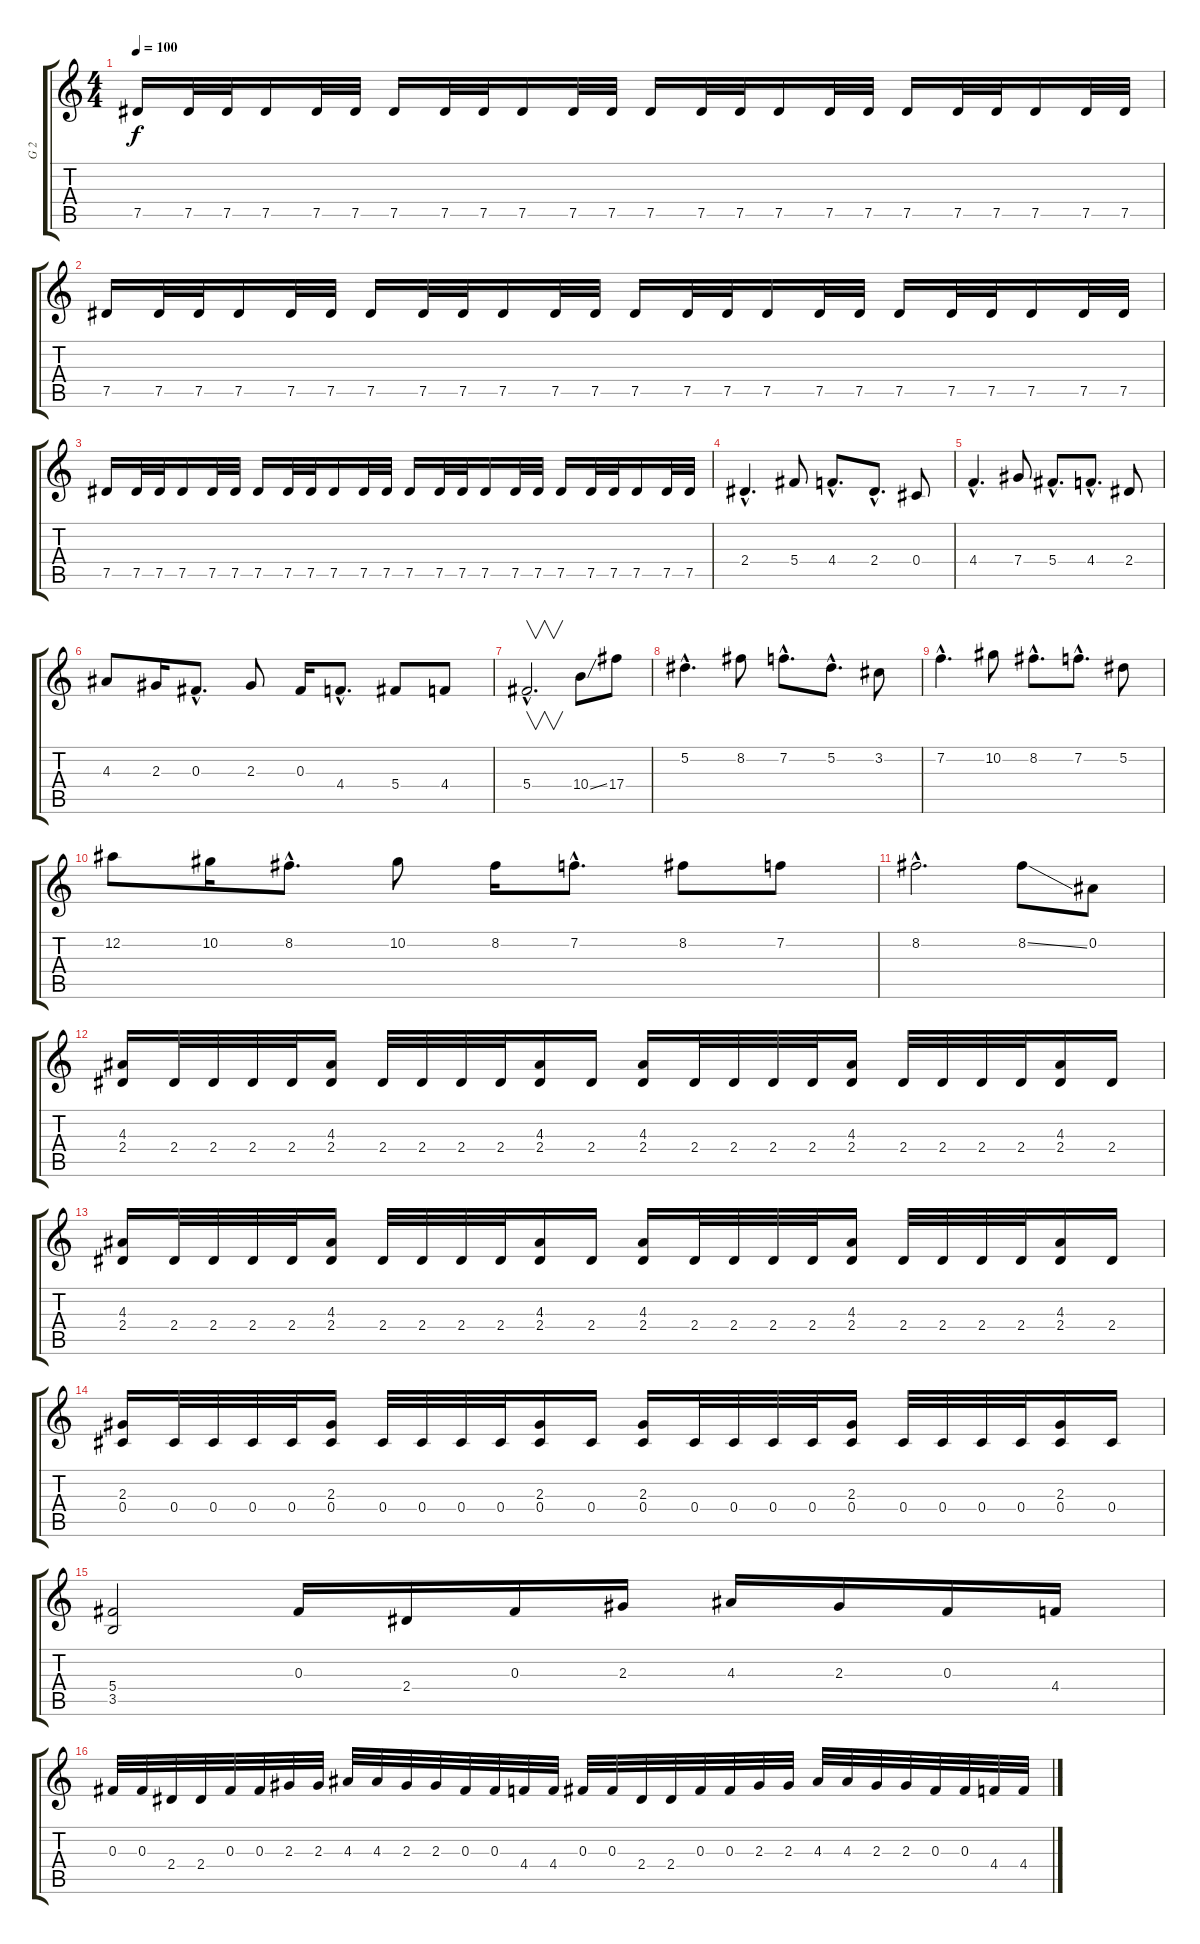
\track ("G 2" "G 2") {instrument distortionguitar}
\staff {score tabs}
\tuning (Eb4 Bb3 Gb3 Db3 Ab2 Eb2) {hide}
\ts (4 4)
\tempo 100
\clef g2
\ks c
7.5.16{dy f} 7.5.32 7.5.32 7.5.16 7.5.32 7.5.32 7.5.16 7.5.32 7.5.32 7.5.16 7.5.32 7.5.32 7.5.16 7.5.32 7.5.32 7.5.16 7.5.32 7.5.32 7.5.16 7.5.32 7.5.32 7.5.16 7.5.32 7.5.32 |
7.5.16{instrument acousticguitarsteel} 7.5.32 7.5.32 7.5.16 7.5.32 7.5.32 7.5.16 7.5.32 7.5.32 7.5.16 7.5.32 7.5.32 7.5.16 7.5.32 7.5.32 7.5.16 7.5.32 7.5.32 7.5.16 7.5.32 7.5.32 7.5.16 7.5.32 7.5.32 |
7.5.16 7.5.32 7.5.32 7.5.16 7.5.32 7.5.32 7.5.16 7.5.32 7.5.32 7.5.16 7.5.32 7.5.32 7.5.16 7.5.32 7.5.32 7.5.16 7.5.32 7.5.32 7.5.16 7.5.32 7.5.32 7.5.16 7.5.32 7.5.32 |
2.4{hac}.4{d instrument distortionguitar} 5.4.8 4.4{hac}.8{d} 2.4{hac}.8{d} 0.4.8 |
4.4{hac}.4{d} 7.4.8 5.4{hac}.8{d} 4.4{hac}.8{d} 2.4.8 |
4.3.8 2.3.16 0.3{hac}.8{d} 2.3.8 0.3.16 4.4{hac}.8{d} 5.4.8 4.4.8 |
5.4{hac}.2{v d} 10.4{ss}.8 17.4.8 |
5.2{hac}.4{d} 8.2.8 7.2{hac}.8{d} 5.2{hac}.8{d} 3.2.8 |
7.2{hac}.4{d} 10.2.8 8.2{hac}.8{d} 7.2{hac}.8{d} 5.2.8 |
12.2.8 10.2.16 8.2{hac}.8{d} 10.2.8 8.2.16 7.2{hac}.8{d} 8.2.8 7.2.8 |
8.2{hac}.2{d} 8.2{ss}.8 0.2.8 |
(4.3 2.4).16 2.4.32 2.4.32 2.4.32 2.4.32 (4.3 2.4).16 2.4.32 2.4.32 2.4.32 2.4.32 (4.3 2.4).16 2.4.16 (4.3 2.4).16 2.4.32 2.4.32 2.4.32 2.4.32 (4.3 2.4).16 2.4.32 2.4.32 2.4.32 2.4.32 (4.3 2.4).16 2.4.16 |
(4.3 2.4).16 2.4.32 2.4.32 2.4.32 2.4.32 (4.3 2.4).16 2.4.32 2.4.32 2.4.32 2.4.32 (4.3 2.4).16 2.4.16 (4.3 2.4).16 2.4.32 2.4.32 2.4.32 2.4.32 (4.3 2.4).16 2.4.32 2.4.32 2.4.32 2.4.32 (4.3 2.4).16 2.4.16 |
(2.3 0.4).16 0.4.32 0.4.32 0.4.32 0.4.32 (2.3 0.4).16 0.4.32 0.4.32 0.4.32 0.4.32 (2.3 0.4).16 0.4.16 (2.3 0.4).16 0.4.32 0.4.32 0.4.32 0.4.32 (2.3 0.4).16 0.4.32 0.4.32 0.4.32 0.4.32 (2.3 0.4).16 0.4.16 |
(5.4 3.5).2 0.3.16 2.4.16 0.3.16 2.3.16 4.3.16 2.3.16 0.3.16 4.4.16 |
0.3.32 0.3.32 2.4.32 2.4.32 0.3.32 0.3.32 2.3.32 2.3.32 4.3.32 4.3.32 2.3.32 2.3.32 0.3.32 0.3.32 4.4.32 4.4.32 0.3.32 0.3.32 2.4.32 2.4.32 0.3.32 0.3.32 2.3.32 2.3.32 4.3.32 4.3.32 2.3.32 2.3.32 0.3.32 0.3.32 4.4.32 4.4.32
